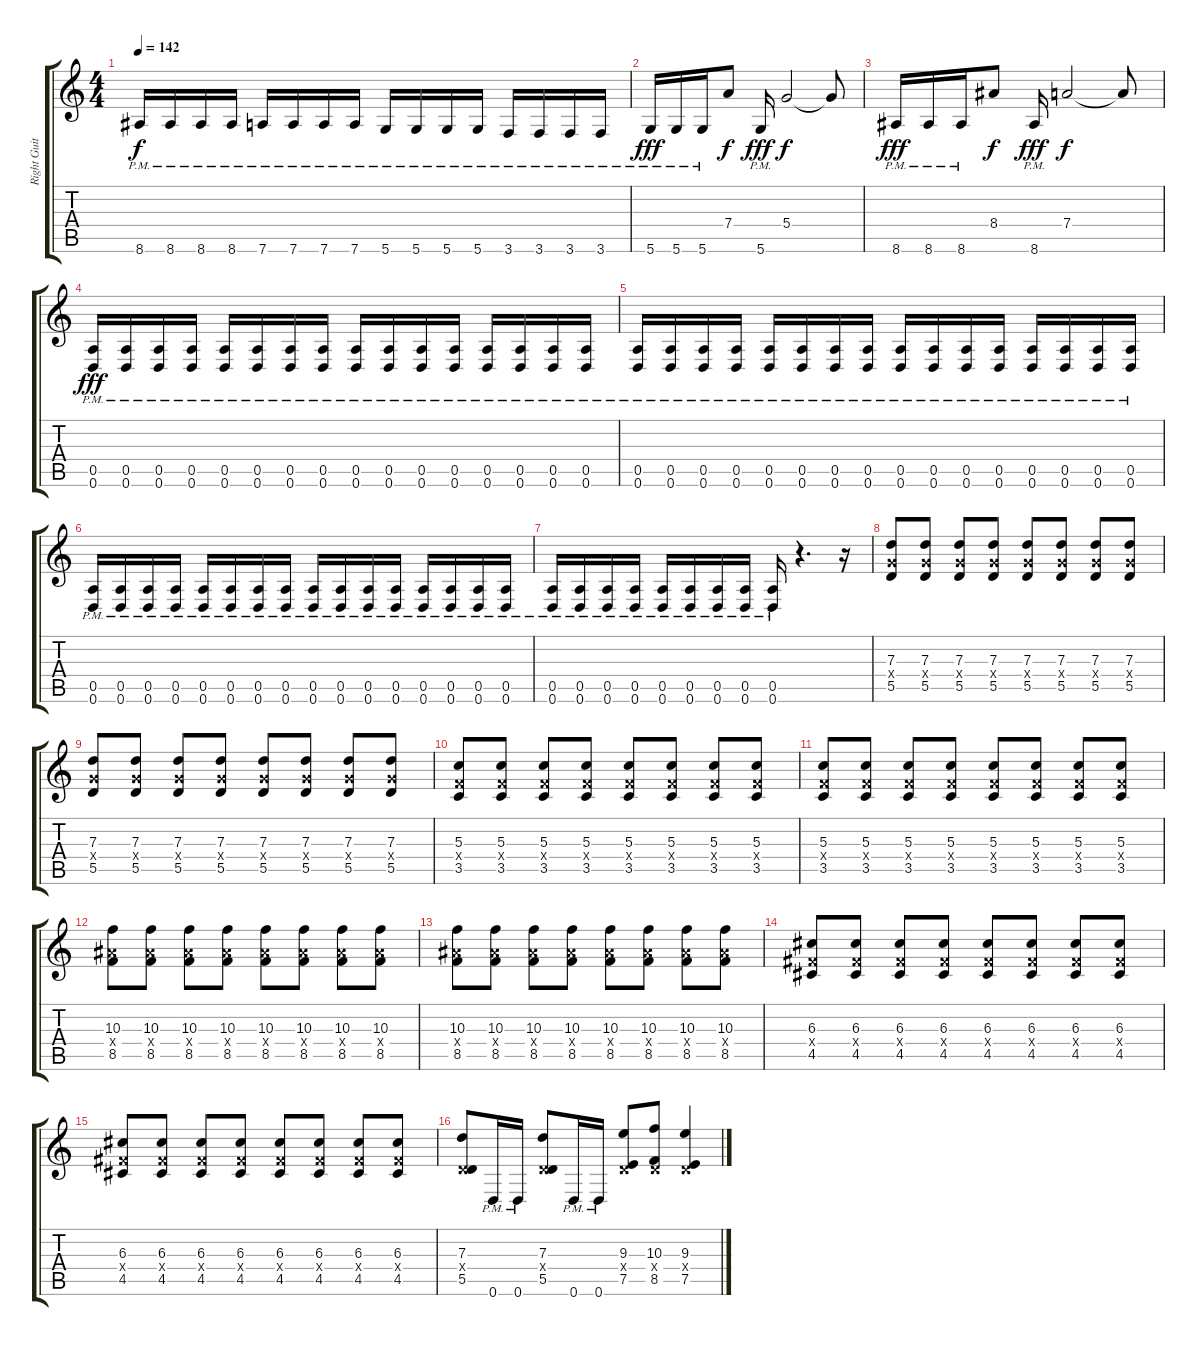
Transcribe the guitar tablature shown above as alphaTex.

\track ("Right Guitar" "Right Guit") {instrument distortionguitar}
\staff {score tabs}
\tuning (E4 B3 G3 D3 A2 D2) {hide}
\ts (4 4)
\tempo 142
\clef g2
\ks c
8.6{pm}.16{dy f} 8.6{pm}.16 8.6{pm}.16 8.6{pm}.16 7.6{pm}.16 7.6{pm}.16 7.6{pm}.16 7.6{pm}.16 5.6{pm}.16 5.6{pm}.16 5.6{pm}.16 5.6{pm}.16 3.6{pm}.16 3.6{pm}.16 3.6{pm}.16 3.6{pm}.16 |
5.6{pm}.16{dy fff} 5.6{pm}.16 5.6{pm}.16 7.4.8{dy f} 5.6{pm}.16{dy fff} 5.4.2{dy f} 5.4{t}.8 |
8.6{pm}.16{dy fff} 8.6{pm}.16 8.6{pm}.16 8.4.8{dy f} 8.6{pm}.16{dy fff} 7.4.2{dy f} 7.4{t}.8 |
(0.5{pm} 0.6{pm}).16{dy fff} (0.5{pm} 0.6{pm}).16 (0.5{pm} 0.6{pm}).16 (0.5{pm} 0.6{pm}).16 (0.5{pm} 0.6{pm}).16 (0.5{pm} 0.6{pm}).16 (0.5{pm} 0.6{pm}).16 (0.5{pm} 0.6{pm}).16 (0.5{pm} 0.6{pm}).16 (0.5{pm} 0.6{pm}).16 (0.5{pm} 0.6{pm}).16 (0.5{pm} 0.6{pm}).16 (0.5{pm} 0.6{pm}).16 (0.5{pm} 0.6{pm}).16 (0.5{pm} 0.6{pm}).16 (0.5{pm} 0.6{pm}).16 |
(0.5{pm} 0.6{pm}).16 (0.5{pm} 0.6{pm}).16 (0.5{pm} 0.6{pm}).16 (0.5{pm} 0.6{pm}).16 (0.5{pm} 0.6{pm}).16 (0.5{pm} 0.6{pm}).16 (0.5{pm} 0.6{pm}).16 (0.5{pm} 0.6{pm}).16 (0.5{pm} 0.6{pm}).16 (0.5{pm} 0.6{pm}).16 (0.5{pm} 0.6{pm}).16 (0.5{pm} 0.6{pm}).16 (0.5{pm} 0.6{pm}).16 (0.5{pm} 0.6{pm}).16 (0.5{pm} 0.6{pm}).16 (0.5{pm} 0.6{pm}).16 |
(0.5{pm} 0.6{pm}).16 (0.5{pm} 0.6{pm}).16 (0.5{pm} 0.6{pm}).16 (0.5{pm} 0.6{pm}).16 (0.5{pm} 0.6{pm}).16 (0.5{pm} 0.6{pm}).16 (0.5{pm} 0.6{pm}).16 (0.5{pm} 0.6{pm}).16 (0.5{pm} 0.6{pm}).16 (0.5{pm} 0.6{pm}).16 (0.5{pm} 0.6{pm}).16 (0.5{pm} 0.6{pm}).16 (0.5{pm} 0.6{pm}).16 (0.5{pm} 0.6{pm}).16 (0.5{pm} 0.6{pm}).16 (0.5{pm} 0.6{pm}).16 |
(0.5{pm} 0.6{pm}).16 (0.5{pm} 0.6{pm}).16 (0.5{pm} 0.6{pm}).16 (0.5{pm} 0.6{pm}).16 (0.5{pm} 0.6{pm}).16 (0.5{pm} 0.6{pm}).16 (0.5{pm} 0.6{pm}).16 (0.5{pm} 0.6{pm}).16 (0.5{pm} 0.6{pm}).16 r.4{d} r.16 |
(7.3 5.4{x} 5.5).8 (7.3 5.4{x} 5.5).8 (7.3 5.4{x} 5.5).8 (7.3 5.4{x} 5.5).8 (7.3 5.4{x} 5.5).8 (7.3 5.4{x} 5.5).8 (7.3 5.4{x} 5.5).8 (7.3 5.4{x} 5.5).8 |
(7.3 5.4{x} 5.5).8 (7.3 5.4{x} 5.5).8 (7.3 5.4{x} 5.5).8 (7.3 5.4{x} 5.5).8 (7.3 5.4{x} 5.5).8 (7.3 5.4{x} 5.5).8 (7.3 5.4{x} 5.5).8 (7.3 5.4{x} 5.5).8 |
(5.3 3.4{x} 3.5).8 (5.3 3.4{x} 3.5).8 (5.3 3.4{x} 3.5).8 (5.3 3.4{x} 3.5).8 (5.3 3.4{x} 3.5).8 (5.3 3.4{x} 3.5).8 (5.3 3.4{x} 3.5).8 (5.3 3.4{x} 3.5).8 |
(5.3 3.4{x} 3.5).8 (5.3 3.4{x} 3.5).8 (5.3 3.4{x} 3.5).8 (5.3 3.4{x} 3.5).8 (5.3 3.4{x} 3.5).8 (5.3 3.4{x} 3.5).8 (5.3 3.4{x} 3.5).8 (5.3 3.4{x} 3.5).8 |
(10.3 8.4{x} 8.5).8 (10.3 8.4{x} 8.5).8 (10.3 8.4{x} 8.5).8 (10.3 8.4{x} 8.5).8 (10.3 8.4{x} 8.5).8 (10.3 8.4{x} 8.5).8 (10.3 8.4{x} 8.5).8 (10.3 8.4{x} 8.5).8 |
(10.3 8.4{x} 8.5).8 (10.3 8.4{x} 8.5).8 (10.3 8.4{x} 8.5).8 (10.3 8.4{x} 8.5).8 (10.3 8.4{x} 8.5).8 (10.3 8.4{x} 8.5).8 (10.3 8.4{x} 8.5).8 (10.3 8.4{x} 8.5).8 |
(6.3 4.4{x} 4.5).8 (6.3 4.4{x} 4.5).8 (6.3 4.4{x} 4.5).8 (6.3 4.4{x} 4.5).8 (6.3 4.4{x} 4.5).8 (6.3 4.4{x} 4.5).8 (6.3 4.4{x} 4.5).8 (6.3 4.4{x} 4.5).8 |
(6.3 4.4{x} 4.5).8 (6.3 4.4{x} 4.5).8 (6.3 4.4{x} 4.5).8 (6.3 4.4{x} 4.5).8 (6.3 4.4{x} 4.5).8 (6.3 4.4{x} 4.5).8 (6.3 4.4{x} 4.5).8 (6.3 4.4{x} 4.5).8 |
(7.3 0.4{x} 5.5).8 0.6{pm}.16 0.6{pm}.16 (7.3 0.4{x} 5.5).8 0.6{pm}.16 0.6{pm}.16 (9.3 0.4{x} 7.5).8 (10.3 0.4{x} 8.5).8 (9.3 0.4{x} 7.5).4
